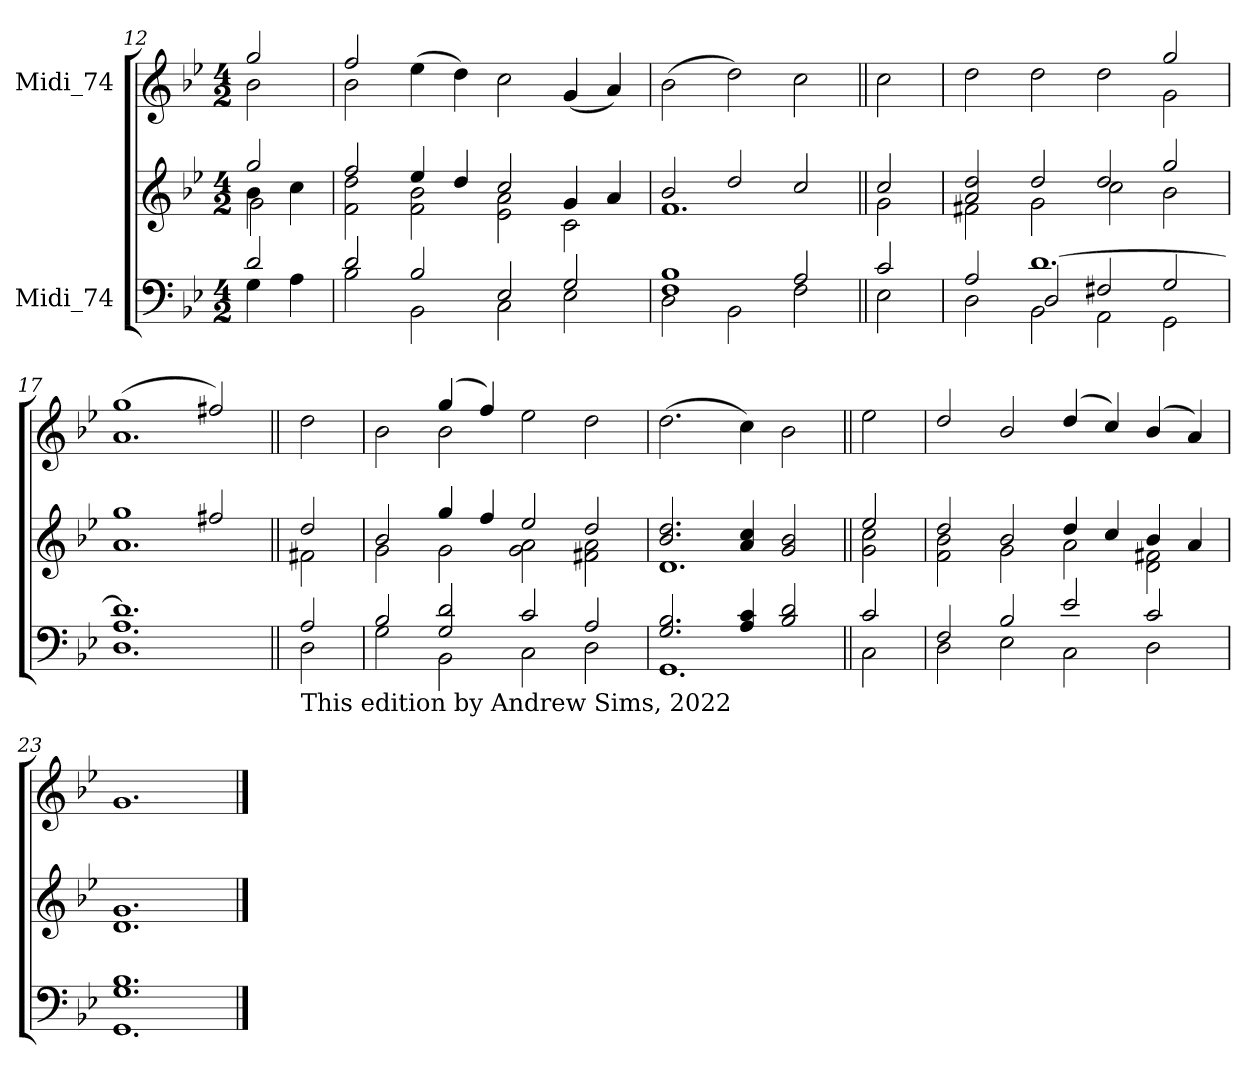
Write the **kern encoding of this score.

**kern	**kern	**kern
*part2	*part2	*part1
*staff3	*staff2	*staff1
*I"Midi_74	*	*I"Midi_74
!!LO:LB:g=z
*clefF4	*clefG2	*clefG2
*k[b-e-]	*k[b-e-]	*k[b-e-]
*B-:	*B-:	*B-:
*M4/2	*M4/2	*M4/2
=12	=12	=12
*^	*^	*^
*	*^	*	*^	*	*
2d/	2ryy	4G\	2gg/	4b-\	2g\	2gg	2b-\
.	.	4A\	.	4cc\	.	.	.
=13	=13	=13	=13	=13	=13	=13	=13
2d/	0ryy	2B-\	2ff/	0ryy	2f\ 2dd\	2ff	2b-\
2B-/	.	2BB-\	4ee-/	.	2f\ 2b-\	(>4ee-	1.ryy
.	.	.	4dd/	.	.	4dd)	.
2E-/	.	2C\	2cc/	.	2e-\ 2a\	2cc	.
2G/	.	2E-\	4g/	.	2c\	(<4g	.
.	.	.	4a/	.	.	4a)	.
=14	=14	=14	=14	=14	=14	=14	=14
1F/ 1B-/	1.ryy	2D\	2b-/	1.ryy	1.f\	(>2b-	1.ryy
.	.	2BB-\	2dd/	.	.	2dd)	.
2A/	.	2F\	2cc/	.	.	2cc	.
=15||	=15||	=15||	=15||	=15||	=15||	=15||	=15||
2c/	2ryy	2E-\	2cc/	2ryy	2g\	2cc	2ryy
=16	=16	=16	=16	=16	=16	=16	=16
2A/	2ryy	2D\	2a/ 2dd/	0ryy	2f#X\	2dd	1.ryy
[1.d/	2D/	2BB-\	2dd/	.	2g\	2dd	.
.	2F#X/	2AA\	2dd/	.	2cc\	2dd	.
.	2G/	2GG\	2gg/	.	2b-\	2gg	2g\
=17	=17	=17	=17	=17	=17	=17	=17
1.d/]	1.ryy	1.D\ 1.A\	1gg/	1.ryy	1.a\	(>1gg	1.a\
.	.	.	2ff#X/	.	.	2ff#X)	.
!!LO:LB:g=z	!!
=18||	=18||	=18||	=18||	=18||	=18||	=18||	=18||
!LO:TX:b:t=This edition by Andrew Sims, 2022	!	!	!	!	!	!	!
2A/	2ryy	2D\	2dd/	2ryy	2f#X\	2dd	2ryy
=19	=19	=19	=19	=19	=19	=19	=19
2B-/	0ryy	2G\	2b-/	0ryy	2g\	2b-	2ryy
2G/ 2d/	.	2BB-\	4gg/	.	2g\	(>4gg	2b-\
.	.	.	4ff/	.	.	4ff)	.
2c/	.	2C\	2ee-/	.	2g\ 2a\	2ee-	1ryy
2A/	.	2D\	2dd/	.	2f#X\ 2a\	2dd	.
=20	=20	=20	=20	=20	=20	=20	=20
2.G/ 2.B-/	1.ryy	1.GG\	2.b-/ 2.dd/	1.ryy	1.d\	(>2.dd	1.ryy
4A/ 4c/	.	.	4a/ 4cc/	.	.	4cc)	.
2B-/ 2d/	.	.	2g/ 2b-/	.	.	2b-	.
=21||	=21||	=21||	=21||	=21||	=21||	=21||	=21||
2c/	2ryy	2C\	2ee-/	2ryy	2g\ 2cc\	2ee-	2ryy
=22	=22	=22	=22	=22	=22	=22	=22
2F/	0ryy	2D\	2dd/	0ryy	2f\ 2b-\	2dd	0ryy
2B-/	.	2E-\	2b-/	.	2g\	2b-	.
2e-/	.	2C\	4dd/	.	2a\	(>4dd	.
.	.	.	4cc/	.	.	4cc)	.
2c/	.	2D\	4b-/	.	2d\ 2f#X\	(<4b-/	.
.	.	.	4a/	.	.	4a)	.
=23	=23	=23	=23	=23	=23	=23	=23
1.G/ 1.B-/	1.ryy	1.GG\	1.g/	1.ryy	1.d\	1.g	1.ryy
*v	*v	*v	*	*	*	*v	*v
*	*v	*v	*v	*
==	==	==
*-	*-	*-
